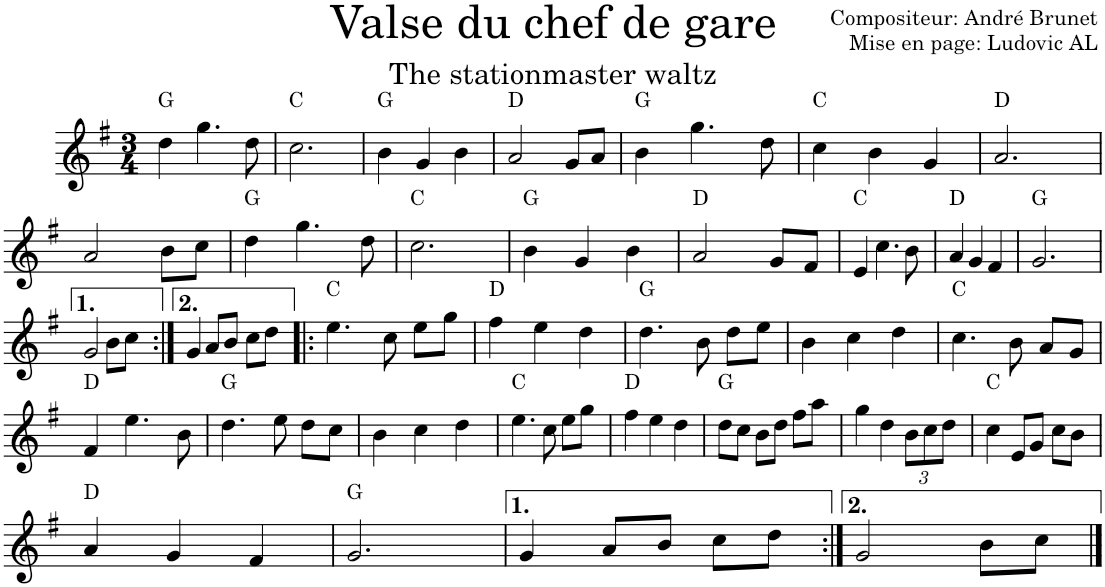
**kern	**harte
*part1	*part1
*staff1	*
*I"Violon	*
*I'Vln.	*
*clefG2	*
*k[f#]	*
*M3/4	*
=1	=1
4dd\	G:maj
4.gg\	.
8dd\	.
=2	=2
2.cc\	C:maj
=3	=3
4b\	G:maj
4g/	.
4b\	.
=4	=4
2a/	D:maj
8g/L	.
8a/J	.
=5	=5
4b\	G:maj
4.gg\	.
8dd\	.
=6	=6
4cc\	C:maj
4b\	.
4g/	.
=7	=7
2.a/	D:maj
!!LO:LB:g=z
=8	=8
2a/	.
8b\L	.
8cc\J	.
=9	=9
4dd\	G:maj
4.gg\	.
8dd\	.
=10	=10
2.cc\	C:maj
=11	=11
4b\	G:maj
4g/	.
4b\	.
=12	=12
2a/	D:maj
8g/L	.
8f#/J	.
=13	=13
4e/	C:maj
4.cc\	.
8b\	.
=14	=14
4a/	D:maj
4g/	.
4f#/	.
=15	=15
2.g/	G:maj
!!LO:LB:g=z
=16	=16
2g/	.
8b\L	.
8cc\J	.
=17:|!	=17:|!
4g/	.
8a/L	.
8b/J	.
8cc\L	.
8dd\J	.
=18!|:	=18!|:
4.ee\	C:maj
8cc\	.
8ee\L	.
8gg\J	.
=19	=19
4ff#\	D:maj
4ee\	.
4dd\	.
=20	=20
4.dd\	G:maj
8b\	.
8dd\L	.
8ee\J	.
=21	=21
4b\	.
4cc\	.
4dd\	.
=22	=22
4.cc\	C:maj
8b\	.
8a/L	.
8g/J	.
!!LO:LB:g=z
=23	=23
4f#/	D:maj
4.ee\	.
8b\	.
=24	=24
4.dd\	G:maj
8ee\	.
8dd\L	.
8cc\J	.
=25	=25
4b\	.
4cc\	.
4dd\	.
=26	=26
4.ee\	C:maj
8cc\	.
8ee\L	.
8gg\J	.
=27	=27
4ff#\	D:maj
4ee\	.
4dd\	.
=28	=28
8dd\L	G:maj
8cc\J	.
8b\L	.
8dd\J	.
8ff#\L	.
8aa\J	.
=29	=29
4gg\	.
4dd\	.
*Xbrackettup	*
12b\L	.
12cc\	.
12dd\J	.
=30	=30
4cc\	C:maj
8e/L	.
8g/J	.
8cc\L	.
8b\J	.
!!LO:LB:g=z
=31	=31
4a/	D:maj
4g/	.
4f#/	.
=32	=32
2.g/	G:maj
=33	=33
4g/	.
8a/L	.
8b/J	.
8cc\L	.
8dd\J	.
=34:|!	=34:|!
2g/	.
8b\L	.
8cc\J	.
==	==
*-	*-
